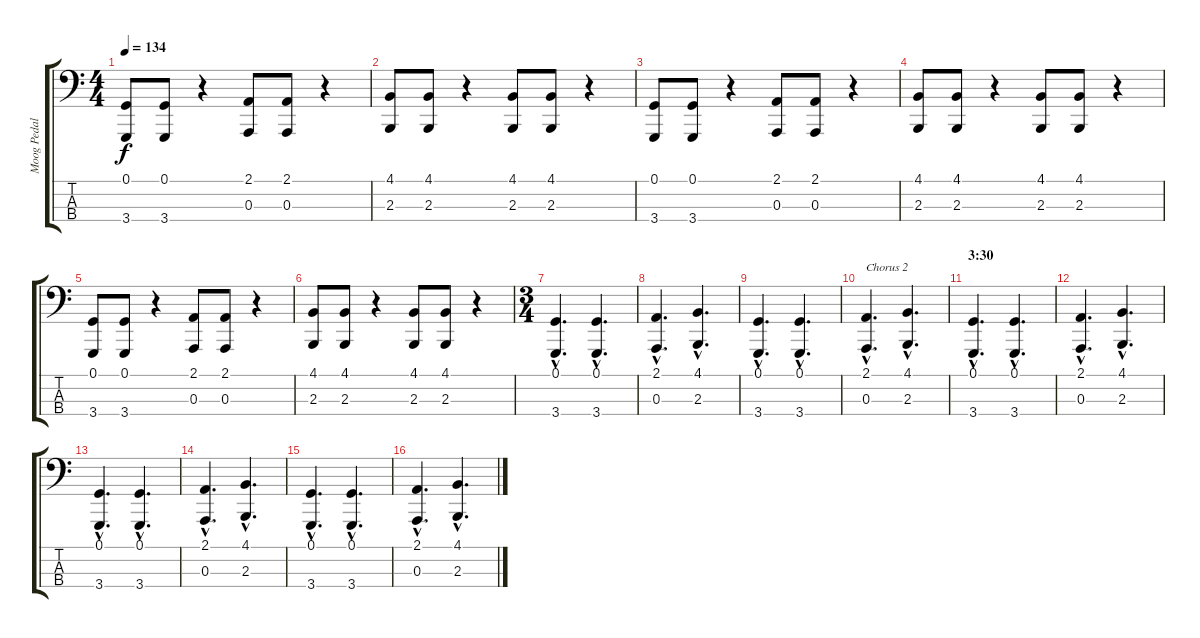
\track ("Moog Pedals" "Moog Pedal") {instrument lead8bassandlead}
\staff {score tabs}
\tuning (G2 D2 A1 E1) {hide}
\ts (4 4)
\tempo 134
\clef f4
\ks c
(0.1 3.4).8{dy f} (0.1 3.4).8 r.4 (2.1 0.3).8 (2.1 0.3).8 r.4 |
(4.1 2.3).8 (4.1 2.3).8 r.4 (4.1 2.3).8 (4.1 2.3).8 r.4 |
(0.1 3.4).8 (0.1 3.4).8 r.4 (2.1 0.3).8 (2.1 0.3).8 r.4 |
(4.1 2.3).8 (4.1 2.3).8 r.4 (4.1 2.3).8 (4.1 2.3).8 r.4 |
(0.1 3.4).8 (0.1 3.4).8 r.4 (2.1 0.3).8 (2.1 0.3).8 r.4 |
(4.1 2.3).8 (4.1 2.3).8 r.4 (4.1 2.3).8 (4.1 2.3).8 r.4 |
\ts (3 4)
(0.1{hac} 3.4{hac}).4{d} (0.1{hac} 3.4{hac}).4{d} |
(2.1{hac} 0.3{hac}).4{d} (4.1{hac} 2.3{hac}).4{d} |
(0.1{hac} 3.4{hac}).4{d} (0.1{hac} 3.4{hac}).4{d} |
(2.1{hac} 0.3{hac}).4{d txt "Chorus 2"} (4.1{hac} 2.3{hac}).4{d} |
\section ("" "3:30")
(0.1{hac} 3.4{hac}).4{d} (0.1{hac} 3.4{hac}).4{d} |
(2.1{hac} 0.3{hac}).4{d} (4.1{hac} 2.3{hac}).4{d} |
(0.1{hac} 3.4{hac}).4{d} (0.1{hac} 3.4{hac}).4{d} |
(2.1{hac} 0.3{hac}).4{d} (4.1{hac} 2.3{hac}).4{d} |
(0.1{hac} 3.4{hac}).4{d} (0.1{hac} 3.4{hac}).4{d} |
(2.1{hac} 0.3{hac}).4{d} (4.1{hac} 2.3{hac}).4{d}
